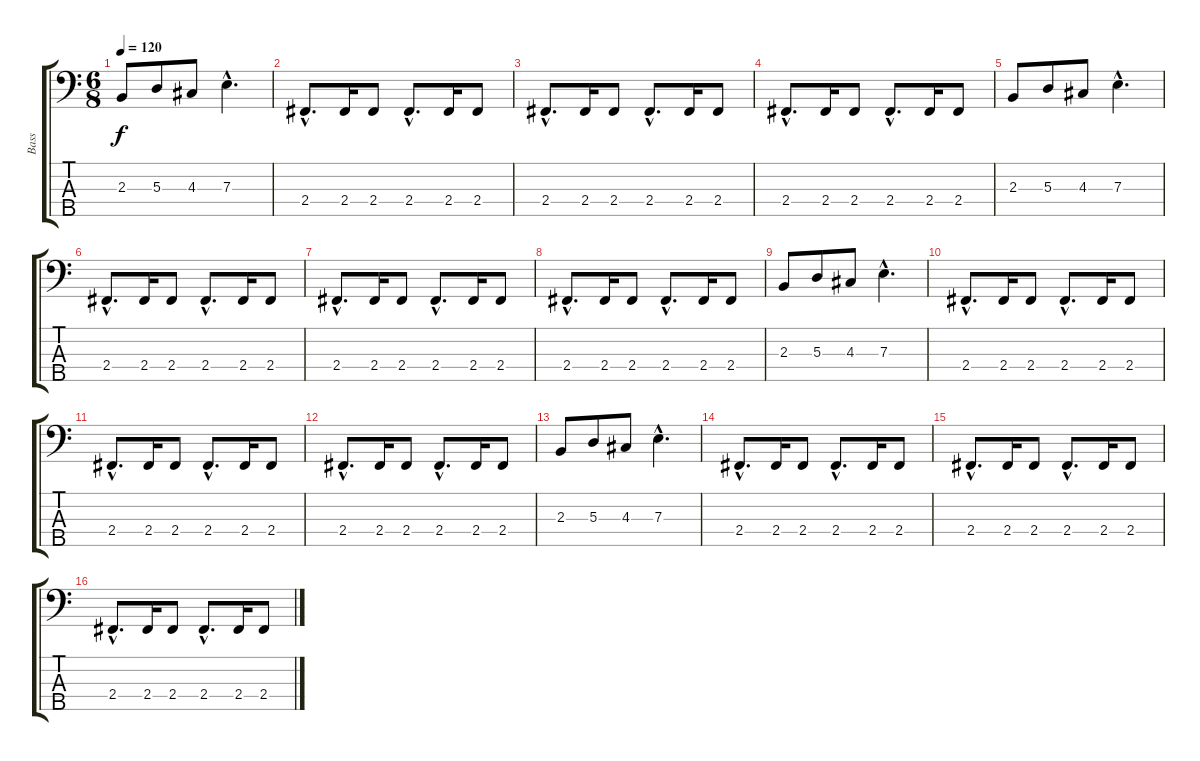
\track ("Bass" "Bass") {instrument electricbassfinger}
\staff {score tabs}
\tuning (G2 D2 A1 E1 B0) {hide}
\ts (6 8)
\tempo 120
\clef f4
\ks c
2.3.8{dy f} 5.3.8 4.3.8 7.3{hac}.4{d} |
2.4{hac}.8{d} 2.4.16 2.4.8 2.4{hac}.8{d} 2.4.16 2.4.8 |
2.4{hac}.8{d} 2.4.16 2.4.8 2.4{hac}.8{d} 2.4.16 2.4.8 |
2.4{hac}.8{d} 2.4.16 2.4.8 2.4{hac}.8{d} 2.4.16 2.4.8 |
2.3.8 5.3.8 4.3.8 7.3{hac}.4{d} |
2.4{hac}.8{d} 2.4.16 2.4.8 2.4{hac}.8{d} 2.4.16 2.4.8 |
2.4{hac}.8{d} 2.4.16 2.4.8 2.4{hac}.8{d} 2.4.16 2.4.8 |
2.4{hac}.8{d} 2.4.16 2.4.8 2.4{hac}.8{d} 2.4.16 2.4.8 |
2.3.8 5.3.8 4.3.8 7.3{hac}.4{d} |
2.4{hac}.8{d} 2.4.16 2.4.8 2.4{hac}.8{d} 2.4.16 2.4.8 |
2.4{hac}.8{d} 2.4.16 2.4.8 2.4{hac}.8{d} 2.4.16 2.4.8 |
2.4{hac}.8{d} 2.4.16 2.4.8 2.4{hac}.8{d} 2.4.16 2.4.8 |
2.3.8 5.3.8 4.3.8 7.3{hac}.4{d} |
2.4{hac}.8{d} 2.4.16 2.4.8 2.4{hac}.8{d} 2.4.16 2.4.8 |
2.4{hac}.8{d} 2.4.16 2.4.8 2.4{hac}.8{d} 2.4.16 2.4.8 |
2.4{hac}.8{d} 2.4.16 2.4.8 2.4{hac}.8{d} 2.4.16 2.4.8
